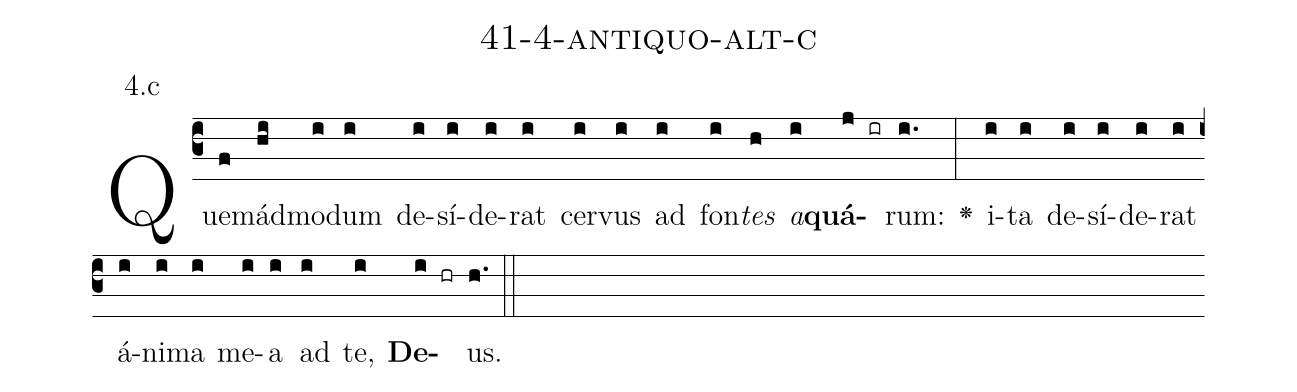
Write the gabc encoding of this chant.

name: 41-4-antiquo-alt-c;
annotation: 4.c;
%%
(c3)Quem(f)ád(hi)mo(i)dum(i) de(i)sí(i)de(i)rat(i) cer(i)vus(i) ad(i) fon(i)<i>tes</i>(h) <i>a</i>(i)<b>quá</b>(j ir)rum:(i.) <v>\greheightstar</v>(:) i(i)ta(i) de(i)sí(i)de(i)rat(i) á(i)ni(i)ma(i) me(i)a(i) ad(i) te,(i) <b>De</b>(i hr)us.(h.) (::)


%E(i) u(i) o(i) u(i) a(i) e.(h.) (::)
